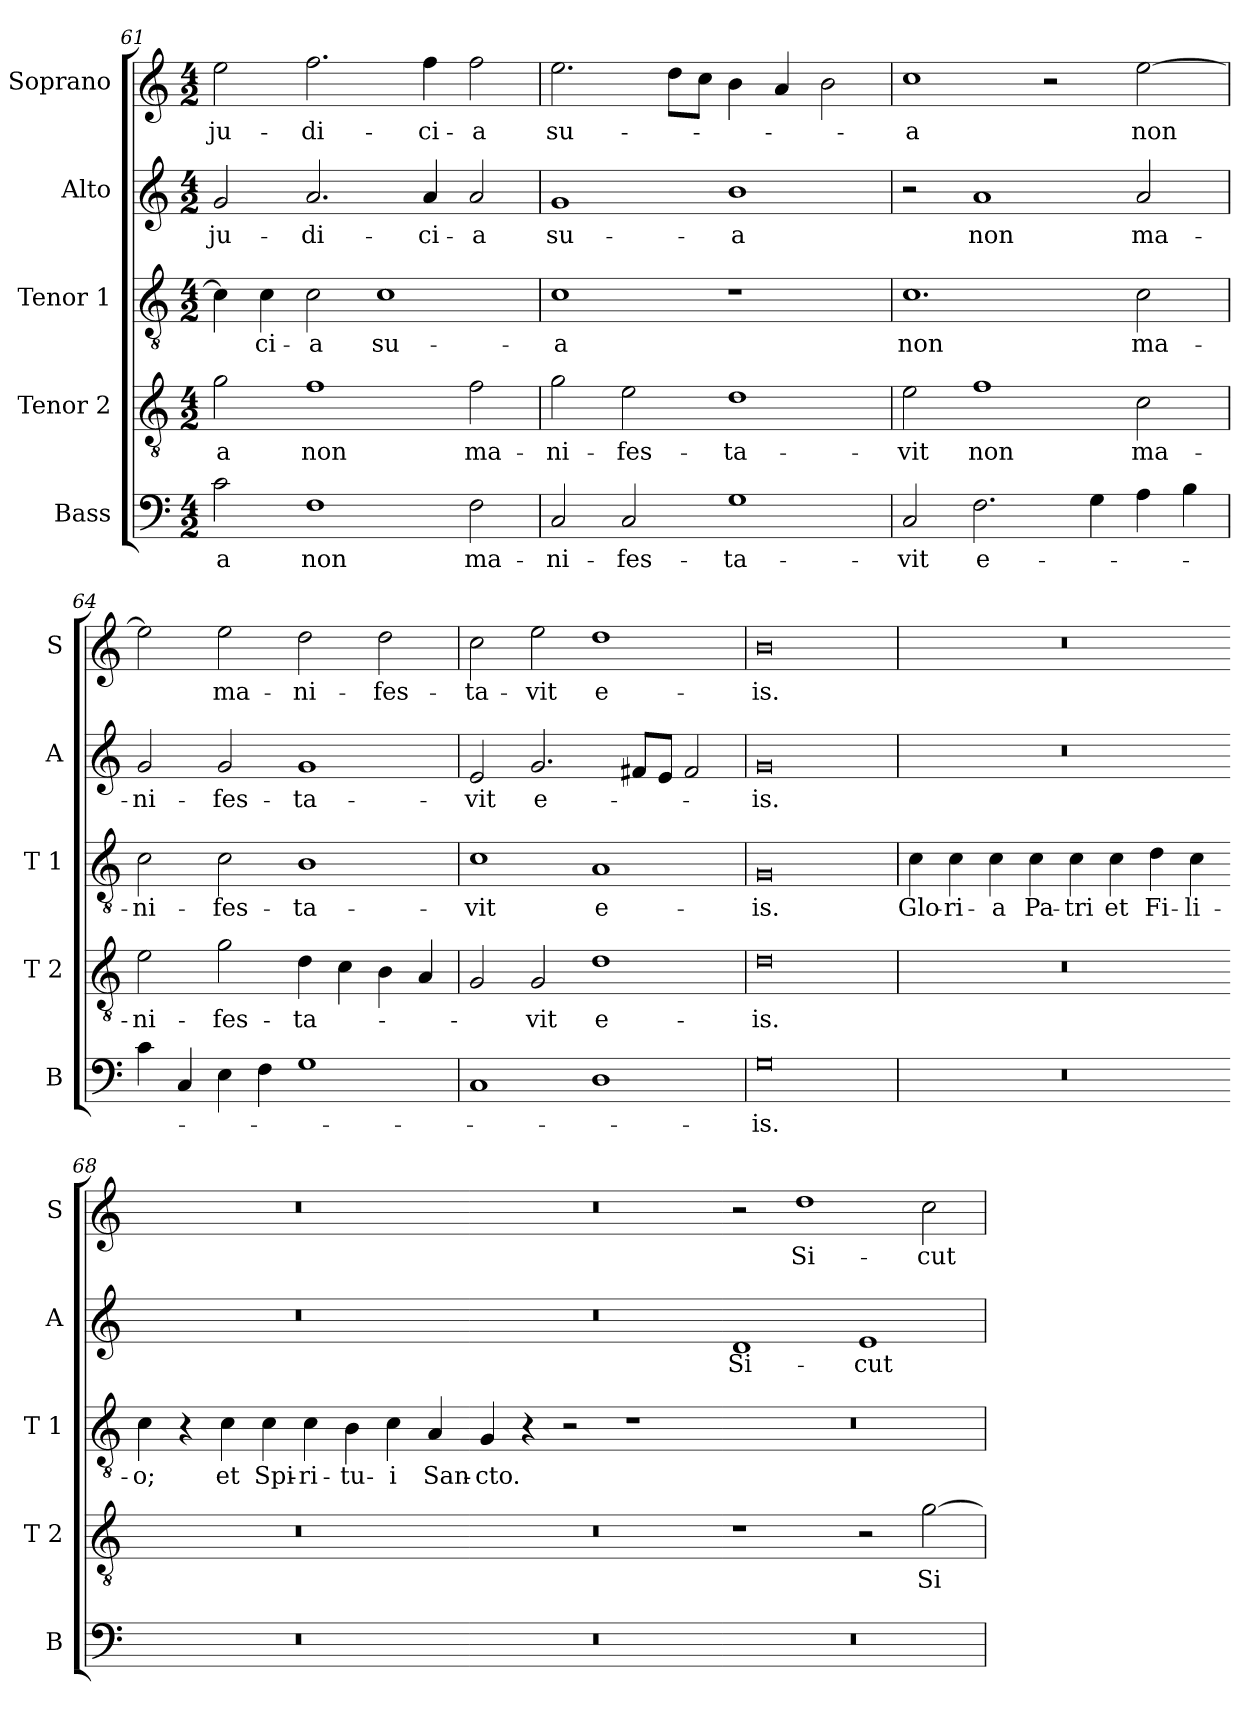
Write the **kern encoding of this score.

**kern	**text	**kern	**text	**kern	**text	**kern	**text	**kern	**text
*part5	*part5	*part4	*part4	*part3	*part3	*part2	*part2	*part1	*part1
*staff5	*staff5	*staff4	*staff4	*staff3	*staff3	*staff2	*staff2	*staff1	*staff1
*I"Bass	*	*I"Tenor 2	*	*I"Tenor 1	*	*I"Alto	*	*I"Soprano	*
*I'B	*	*I'T 2	*	*I'T 1	*	*I'A	*	*I'S	*
*clefF4	*	*clefGv2	*	*clefGv2	*	*clefG2	*	*clefG2	*
*k[]	*	*k[]	*	*k[]	*	*k[]	*	*k[]	*
*C:	*	*C:	*	*C:	*	*C:	*	*C:	*
*M4/2	*	*M4/2	*	*M4/2	*	*M4/2	*	*M4/2	*
=61	=61	=61	=61	=61	=61	=61	=61	=61	=61
!	!LO:LY:b	!	!LO:LY:b	!	!	!	!LO:LY:b	!	!LO:LY:b
2c\	-a	2g\	-a	4c\]	.	2g/	ju-	2ee\	ju-
!	!	!	!	!	!LO:LY:b	!	!	!	!
.	.	.	.	4c\	-ci-	.	.	.	.
!	!LO:LY:b	!	!LO:LY:b	!	!LO:LY:b	!	!LO:LY:b	!	!LO:LY:b
1F	non	1f	non	2c\	-a	2.a/	-di-	2.ff\	-di-
!	!	!	!	!	!LO:LY:b	!	!	!	!
.	.	.	.	1c	su-	.	.	.	.
!	!	!	!	!	!	!	!LO:LY:b	!	!LO:LY:b
.	.	.	.	.	.	4a/	-ci-	4ff\	-ci-
!	!LO:LY:b	!	!LO:LY:b	!	!	!	!LO:LY:b	!	!LO:LY:b
2F\	ma-	2f\	ma-	.	.	2a/	-a	2ff\	-a
=62	=62	=62	=62	=62	=62	=62	=62	=62	=62
!	!LO:LY:b	!	!LO:LY:b	!	!LO:LY:b	!	!LO:LY:b	!	!LO:LY:b
2C/	-ni-	2g\	-ni-	1c	-a	1g	su-	2.ee\	su-
!	!LO:LY:b	!	!LO:LY:b	!	!	!	!	!	!
2C/	-fes-	2e\	-fes-	.	.	.	.	.	.
.	.	.	.	.	.	.	.	8dd\L	.
.	.	.	.	.	.	.	.	8cc\J	.
!	!LO:LY:b	!	!LO:LY:b	!	!	!	!LO:LY:b	!	!
1G	-ta-	1d	-ta-	1r	.	1b	-a	4b\	.
.	.	.	.	.	.	.	.	4a/	.
.	.	.	.	.	.	.	.	2b\	.
!!LO:PB:g=z
=63	=63	=63	=63	=63	=63	=63	=63	=63	=63
!	!LO:LY:b	!	!LO:LY:b	!	!LO:LY:b	!	!	!	!LO:LY:b
2C/	-vit	2e\	-vit	1.c	non	2r	.	1cc	-a
!	!LO:LY:b	!	!LO:LY:b	!	!	!	!LO:LY:b	!	!
2.F\	e-	1f	non	.	.	1a	non	.	.
.	.	.	.	.	.	.	.	2r	.
4G\	.	.	.	.	.	.	.	.	.
!	!	!	!LO:LY:b	!	!LO:LY:b	!	!LO:LY:b	!	!LO:LY:b
4A\	.	2c\	ma-	2c\	ma-	2a/	ma-	[2ee\	non
4B\	.	.	.	.	.	.	.	.	.
=64	=64	=64	=64	=64	=64	=64	=64	=64	=64
!	!	!	!LO:LY:b	!	!LO:LY:b	!	!LO:LY:b	!	!
4c\	.	2e\	-ni-	2c\	-ni-	2g/	-ni-	2ee\]	.
4C/	.	.	.	.	.	.	.	.	.
!	!	!	!LO:LY:b	!	!LO:LY:b	!	!LO:LY:b	!	!LO:LY:b
4E\	.	2g\	-fes-	2c\	-fes-	2g/	-fes-	2ee\	ma-
4F\	.	.	.	.	.	.	.	.	.
!	!	!	!LO:LY:b	!	!LO:LY:b	!	!LO:LY:b	!	!LO:LY:b
1G	.	4d\	-ta-	1B	-ta-	1g	-ta-	2dd\	-ni-
.	.	4c\	.	.	.	.	.	.	.
!	!	!	!	!	!	!	!	!	!LO:LY:b
.	.	4B\	.	.	.	.	.	2dd\	-fes-
.	.	4A/	.	.	.	.	.	.	.
=65	=65	=65	=65	=65	=65	=65	=65	=65	=65
!	!	!	!	!	!LO:LY:b	!	!LO:LY:b	!	!LO:LY:b
1C	.	2G/	.	1c	-vit	2e/	-vit	2cc\	-ta-
!	!	!	!LO:LY:b	!	!	!	!LO:LY:b	!	!LO:LY:b
.	.	2G/	-vit	.	.	2.g/	e-	2ee\	-vit
!	!	!	!LO:LY:b	!	!LO:LY:b	!	!	!	!LO:LY:b
1D	.	1d	e-	1A	e-	.	.	1dd	e-
.	.	.	.	.	.	8f#X/L	.	.	.
.	.	.	.	.	.	8e/J	.	.	.
.	.	.	.	.	.	2f#/	.	.	.
=66	=66	=66	=66	=66	=66	=66	=66	=66	=66
!	!LO:LY:b	!	!LO:LY:b	!	!LO:LY:b	!	!LO:LY:b	!	!LO:LY:b
0G	-is.	0d	-is.	0G	-is.	0g	-is.	0b	-is.
!!LO:LB:g=z
=67	=67	=67	=67	=67	=67	=67	=67	=67	=67
!	!	!	!	!LO:N:head=solid	!LO:LY:b	!	!	!	!
0r	.	0r	.	4c\	Glo-	0r	.	0r	.
!	!	!	!	!LO:N:head=solid	!LO:LY:b	!	!	!	!
.	.	.	.	4c\	-ri-	.	.	.	.
!	!	!	!	!LO:N:head=solid	!LO:LY:b	!	!	!	!
.	.	.	.	4c\	-a	.	.	.	.
!	!	!	!	!LO:N:head=solid	!LO:LY:b	!	!	!	!
.	.	.	.	4c\	Pa-	.	.	.	.
!	!	!	!	!LO:N:head=solid	!LO:LY:b	!	!	!	!
.	.	.	.	4c\	-tri	.	.	.	.
!	!	!	!	!LO:N:head=solid	!LO:LY:b	!	!	!	!
.	.	.	.	4c\	et	.	.	.	.
!	!	!	!	!LO:N:head=solid	!LO:LY:b	!	!	!	!
.	.	.	.	4d\	Fi-	.	.	.	.
!	!	!	!	!LO:N:head=solid	!LO:LY:b	!	!	!	!
.	.	.	.	4c\	-li-	.	.	.	.
=68-	=68-	=68-	=68-	=68-	=68-	=68-	=68-	=68-	=68-
!	!	!	!	!LO:N:head=solid	!LO:LY:b	!	!	!	!
0r	.	0r	.	4c\	-o;	0r	.	0r	.
.	.	.	.	4r	.	.	.	.	.
!	!	!	!	!LO:N:head=solid	!LO:LY:b	!	!	!	!
.	.	.	.	4c\	et	.	.	.	.
!	!	!	!	!LO:N:head=solid	!LO:LY:b	!	!	!	!
.	.	.	.	4c\	Spi-	.	.	.	.
!	!	!	!	!LO:N:head=solid	!LO:LY:b	!	!	!	!
.	.	.	.	4c\	-ri-	.	.	.	.
!	!	!	!	!LO:N:head=solid	!LO:LY:b	!	!	!	!
.	.	.	.	4B\	-tu-	.	.	.	.
!	!	!	!	!LO:N:head=solid	!LO:LY:b	!	!	!	!
.	.	.	.	4c\	-i	.	.	.	.
!	!	!	!	!LO:N:head=solid	!LO:LY:b	!	!	!	!
.	.	.	.	4A/	San-	.	.	.	.
=69-	=69-	=69-	=69-	=69-	=69-	=69-	=69-	=69-	=69-
!	!	!	!	!LO:N:head=solid	!LO:LY:b	!	!	!	!
0r	.	0r	.	4G/	-cto.	0r	.	0r	.
.	.	.	.	4r	.	.	.	.	.
.	.	.	.	2r	.	.	.	.	.
.	.	.	.	1r	.	.	.	.	.
!!LO:LB:g=z
=70-	=70-	=70-	=70-	=70-	=70-	=70-	=70-	=70-	=70-
!	!	!	!	!	!	!	!LO:LY:b	!	!
0r	.	1r	.	0r	.	1d	Si-	2r	.
!	!	!	!	!	!	!	!	!	!LO:LY:b
.	.	.	.	.	.	.	.	1dd	Si-
!	!	!	!	!	!	!	!LO:LY:b	!	!
.	.	2r	.	.	.	1e	-cut	.	.
!	!	!	!LO:LY:b	!	!	!	!	!	!LO:LY:b
.	.	[2g\	Si-	.	.	.	.	2cc\	-cut
=	=	=	=	=	=	=	=	=	=
*-	*-	*-	*-	*-	*-	*-	*-	*-	*-
